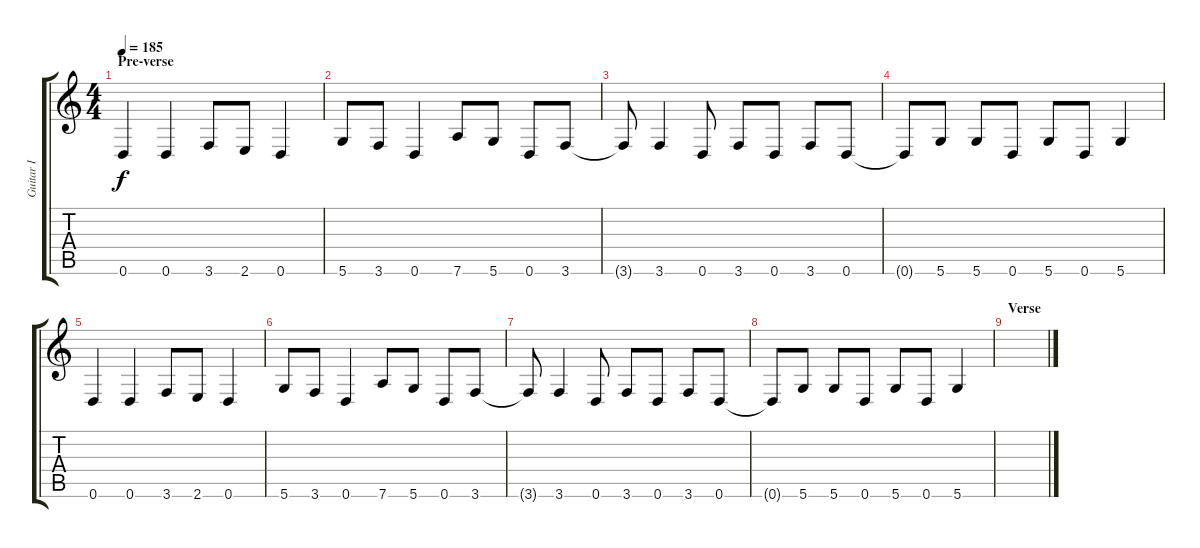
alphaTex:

\track ("Guitar I" "Guitar I") {instrument distortionguitar}
\staff {score tabs}
\tuning (E4 B3 G3 D3 A2 D2) {hide}
\ts (4 4)
\section ("" "Pre-verse")
\tempo 185
\clef g2
\ks c
0.6.4{dy f} 0.6.4 3.6.8 2.6.8 0.6.4 |
5.6.8 3.6.8 0.6.4 7.6.8 5.6.8 0.6.8 3.6.8 |
3.6{t}.8 3.6.4 0.6.8 3.6.8 0.6.8 3.6.8 0.6.8 |
0.6{t}.8 5.6.8 5.6.8 0.6.8 5.6.8 0.6.8 5.6.4 |
0.6.4 0.6.4 3.6.8 2.6.8 0.6.4 |
5.6.8 3.6.8 0.6.4 7.6.8 5.6.8 0.6.8 3.6.8 |
3.6{t}.8 3.6.4 0.6.8 3.6.8 0.6.8 3.6.8 0.6.8 |
0.6{t}.8 5.6.8 5.6.8 0.6.8 5.6.8 0.6.8 5.6.4 |
\section ("" "Verse")
